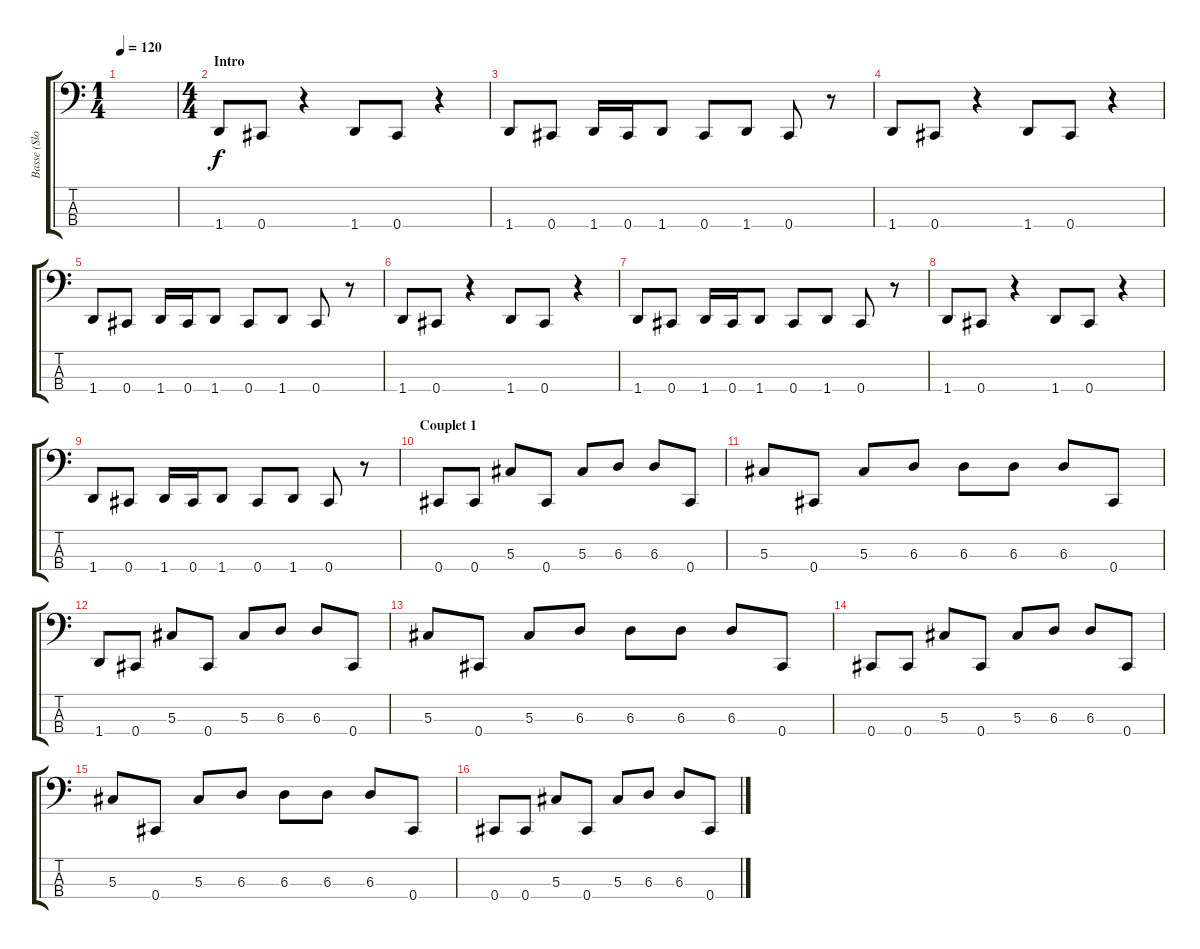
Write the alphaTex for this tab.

\track ("Basse (Sloane \"Mosey\" Jentry)" "Basse (Slo") {instrument slapbass2}
\staff {score tabs}
\tuning (Gb2 Db2 Ab1 Db1) {hide}
\ts (1 4)
\tempo 120
\clef f4
\ks c
|
\ts (4 4)
\section ("" "Intro")
1.4.8 0.4.8 r.4 1.4.8 0.4.8 r.4 |
1.4.8 0.4.8 1.4.16 0.4.16 1.4.8 0.4.8 1.4.8 0.4.8 r.8 |
1.4.8 0.4.8 r.4 1.4.8 0.4.8 r.4 |
1.4.8 0.4.8 1.4.16 0.4.16 1.4.8 0.4.8 1.4.8 0.4.8 r.8 |
1.4.8 0.4.8 r.4 1.4.8 0.4.8 r.4 |
1.4.8 0.4.8 1.4.16 0.4.16 1.4.8 0.4.8 1.4.8 0.4.8 r.8 |
1.4.8 0.4.8 r.4 1.4.8 0.4.8 r.4 |
1.4.8 0.4.8 1.4.16 0.4.16 1.4.8 0.4.8 1.4.8 0.4.8 r.8 |
\section ("" "Couplet 1")
0.4.8 0.4.8 5.3.8 0.4.8 5.3.8 6.3.8 6.3.8 0.4.8 |
5.3.8 0.4.8 5.3.8 6.3.8 6.3.8 6.3.8 6.3.8 0.4.8 |
1.4.8 0.4.8 5.3.8 0.4.8 5.3.8 6.3.8 6.3.8 0.4.8 |
5.3.8 0.4.8 5.3.8 6.3.8 6.3.8 6.3.8 6.3.8 0.4.8 |
0.4.8 0.4.8 5.3.8 0.4.8 5.3.8 6.3.8 6.3.8 0.4.8 |
5.3.8 0.4.8 5.3.8 6.3.8 6.3.8 6.3.8 6.3.8 0.4.8 |
0.4.8 0.4.8 5.3.8 0.4.8 5.3.8 6.3.8 6.3.8 0.4.8
